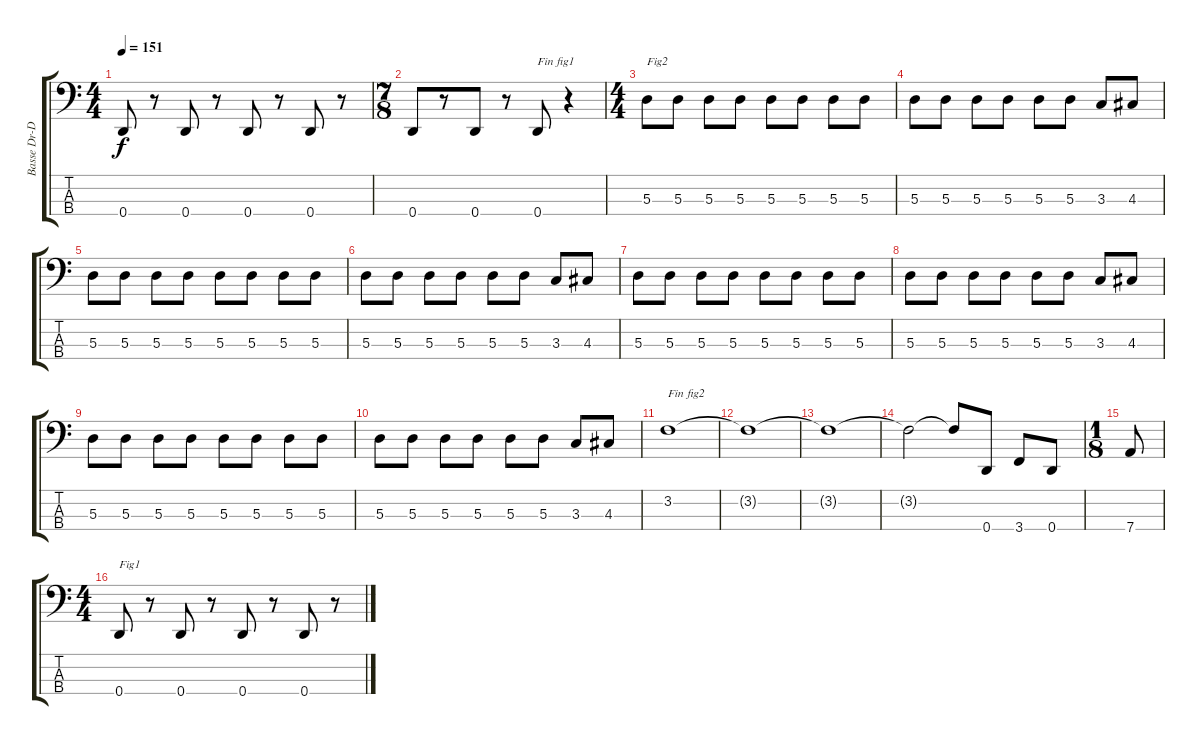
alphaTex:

\track ("Basse Dr-D bis" "Basse Dr-D") {instrument synthbass2}
\staff {score tabs}
\tuning (G2 D2 A1 D1) {hide}
\ts (4 4)
\tempo 151
\clef f4
\ks c
0.4.8{dy f} r.8 0.4.8 r.8 0.4.8 r.8 0.4.8 r.8 |
\ts (7 8)
0.4.8 r.8 0.4.8 r.8 0.4.8{txt "Fin fig1"} r.4 |
\ts (4 4)
5.3.8{txt "Fig2"} 5.3.8 5.3.8 5.3.8 5.3.8 5.3.8 5.3.8 5.3.8 |
5.3.8 5.3.8 5.3.8 5.3.8 5.3.8 5.3.8 3.3.8 4.3.8 |
5.3.8 5.3.8 5.3.8 5.3.8 5.3.8 5.3.8 5.3.8 5.3.8 |
5.3.8 5.3.8 5.3.8 5.3.8 5.3.8 5.3.8 3.3.8 4.3.8 |
5.3.8 5.3.8 5.3.8 5.3.8 5.3.8 5.3.8 5.3.8 5.3.8 |
5.3.8 5.3.8 5.3.8 5.3.8 5.3.8 5.3.8 3.3.8 4.3.8 |
5.3.8 5.3.8 5.3.8 5.3.8 5.3.8 5.3.8 5.3.8 5.3.8 |
5.3.8 5.3.8 5.3.8 5.3.8 5.3.8 5.3.8 3.3.8 4.3.8 |
3.2.1{txt "Fin fig2"} |
3.2{t}.1 |
3.2{t}.1 |
3.2{t}.2 3.2{t}.8 0.4.8 3.4.8 0.4.8 |
\ts (1 8)
7.4.8 |
\ts (4 4)
0.4.8{txt "Fig1"} r.8 0.4.8 r.8 0.4.8 r.8 0.4.8 r.8
